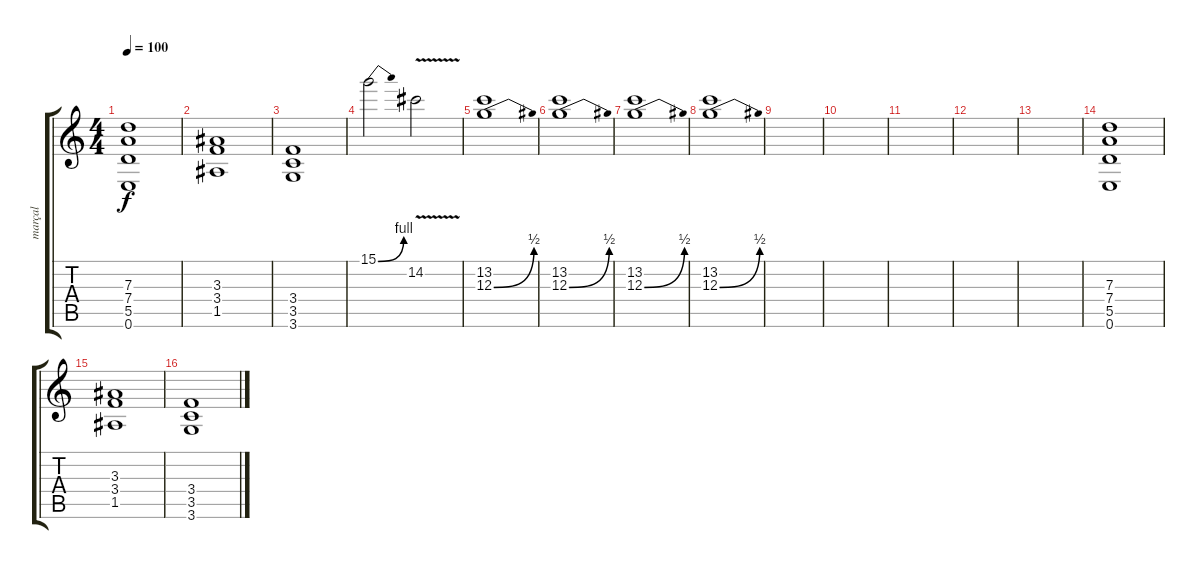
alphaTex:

\track ("marçal" "marçal") {instrument distortionguitar}
\staff {score tabs}
\tuning (E4 B3 G3 D3 A2 E2) {hide}
\ts (4 4)
\tempo 100
\clef g2
\ks c
(7.3 7.4 5.5 0.6).1{dy f} |
(3.3 3.4 1.5).1 |
(3.4 3.5 3.6).1 |
15.1{be (bend 0 0 60 4)}.2 14.2{v}.2 |
(13.2 12.3{be (bend 0 0 60 2)}).1 |
(13.2 12.3{be (bend 0 0 60 2)}).1 |
(13.2 12.3{be (bend 0 0 60 2)}).1 |
(13.2 12.3{be (bend 0 0 60 2)}).1 |
|
|
|
|
|
(7.3 7.4 5.5 0.6).1 |
(3.3 3.4 1.5).1 |
(3.4 3.5 3.6).1
